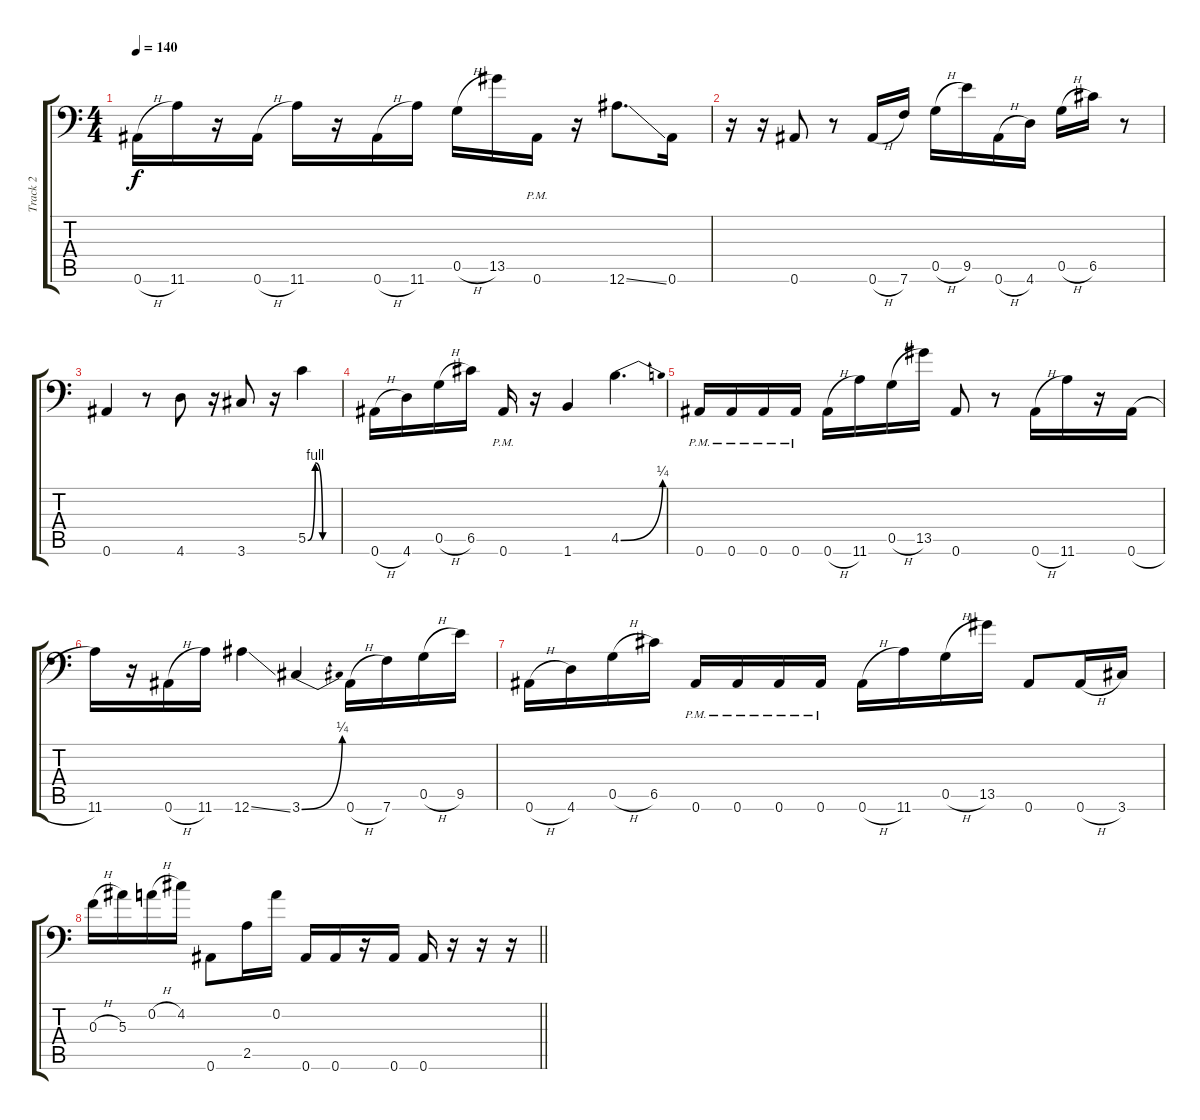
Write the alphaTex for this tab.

\track ("Track 2" "Track 2") {instrument distortionguitar}
\staff {score tabs}
\tuning (D4 A3 F3 C3 G2 Bb1) {hide}
\ts (4 4)
\tempo 140
\clef f4
\ks c
0.6{h}.16{dy f} 11.6.16 r.16 0.6{h}.16 11.6.16 r.16 0.6{h}.16 11.6.16 0.5{h}.16 13.5.16 0.6{pm}.16 r.16 12.6{ss}.8{d} 0.6.16 |
r.16 r.16 0.6.8 r.8 0.6{h}.16 7.6.16 0.5{h}.16 9.5.16 0.6{h}.16 4.6.16 0.5{h}.16 6.5.16 r.8 |
0.6.4 r.8 4.6.8 r.16 3.6.8 r.16 5.5{be (custom 0 0 15 4 30 0 60 0)}.4 |
0.6{h}.16 4.6.16 0.5{h}.16 6.5.16 0.6{pm}.16 r.16 1.6.4 4.5{be (bend 0 0 60 1)}.4{d} |
0.6{pm}.16 0.6{pm}.16 0.6{pm}.16 0.6{pm}.16 0.6{h}.16 11.6.16 0.5{h}.16 13.5.16 0.6.8 r.8 0.6{h}.16 11.6.16 r.16 0.6{h}.16 |
11.6.16 r.16 0.6{h}.16 11.6.16 12.6{ss}.4 3.6{be (bend 0 0 60 1)}.4 0.6{h}.16 7.6.16 0.5{h}.16 9.5.16 |
0.6{h}.16 4.6.16 0.5{h}.16 6.5.16 0.6{pm}.16 0.6{pm}.16 0.6{pm}.16 0.6{pm}.16 0.6{h}.16 11.6.16 0.5{h}.16 13.5.16 0.6.8 0.6{h}.16 3.6.16 |
\barLineRight lightlight
0.3{h}.16 5.3.16 0.2{h}.16 4.2.16 0.6.8 2.5.16 0.2.16 0.6.16 0.6.16 r.16 0.6.16 0.6.16 r.16 r.16 r.16
